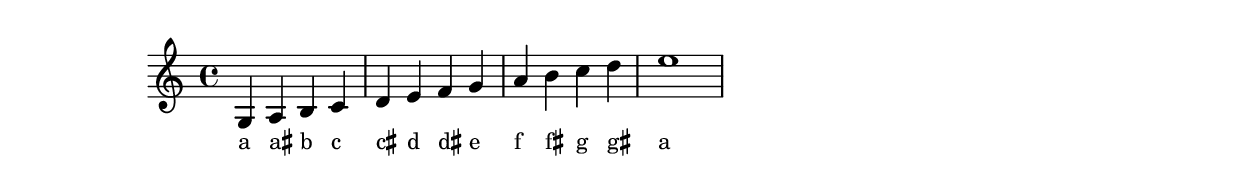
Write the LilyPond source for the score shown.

%% DO NOT EDIT this file manually; it was automatically
%% generated from the LilyPond Snippet Repository
%% (http://lsr.di.unimi.it).
%%
%% Make any changes in the LSR itself, or in
%% `Documentation/snippets/new/`, then run
%% `scripts/auxiliar/makelsr.pl`.
%%
%% This file is in the public domain.

\version "2.24.0"

\header {
  lsrtags = "pitches"

  texidoc = "
@code{staffLineLayoutFunction} is used to change the position of notes.
This snippet shows setting its value to @code{ly:pitch-semitones} in
order to produce a chromatic scale with the distance between each space
and line of the stave equal to one semitone.
"

  doctitle = "Changing the interval of lines on the stave"
} % begin verbatim


scale = \relative c' {
  a4 ais b c
  cis4 d dis e
  f4 fis g gis
  a1
}

\new Staff \with {
  \remove "Accidental_engraver"
  staffLineLayoutFunction = #ly:pitch-semitones
}
{
  <<
    \scale
    \context NoteNames {
      \set printOctaveNames = ##f
      \scale
    }
  >>
}
